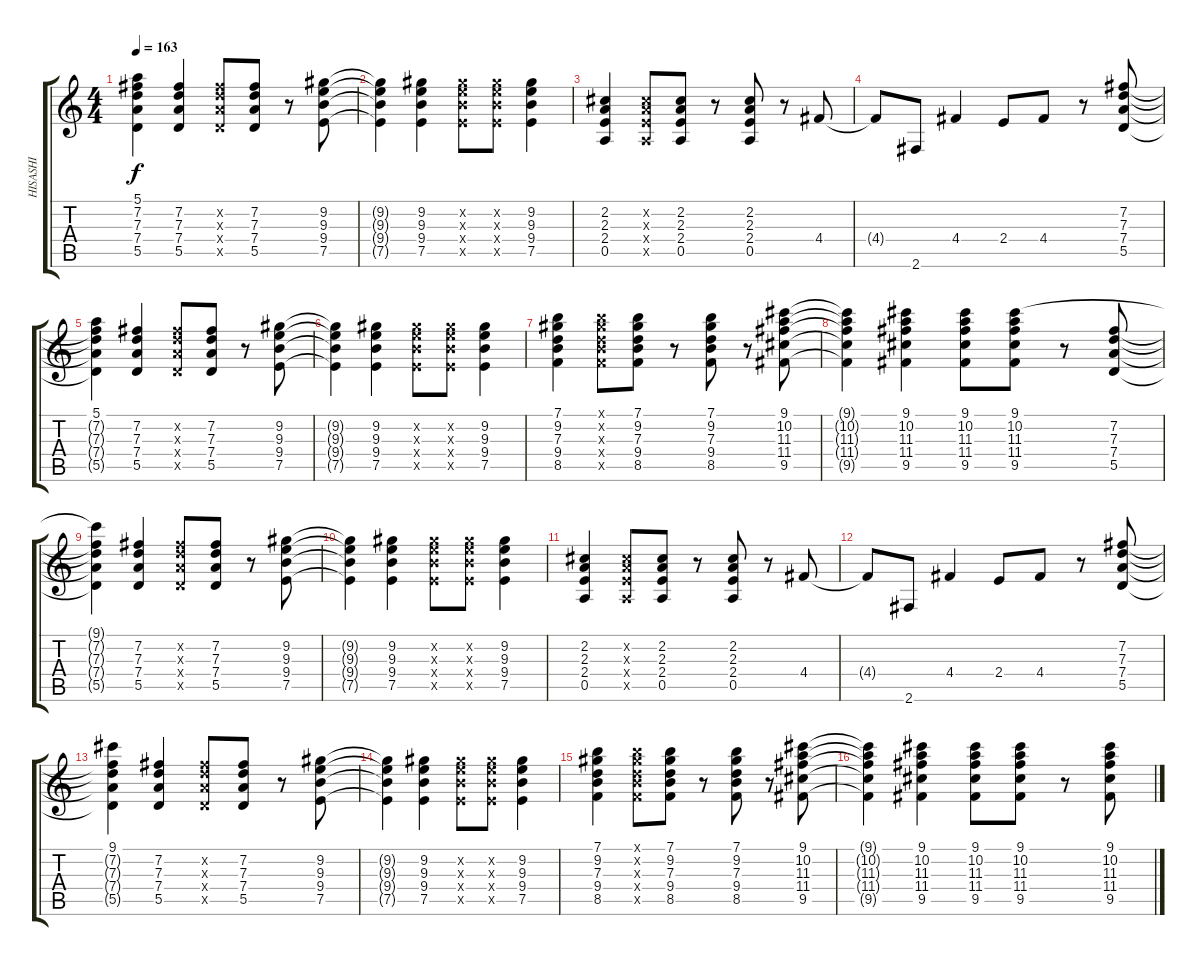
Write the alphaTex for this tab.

\track ("HISASHI" "HISASHI") {instrument overdrivenguitar}
\staff {score tabs}
\tuning (E4 B3 G3 D3 A2 E2) {hide}
\ts (4 4)
\tempo 163
\clef g2
\ks c
(5.1{t} 7.2{t} 7.3{t} 7.4{t} 5.5{t}).4{dy f} (7.2 7.3 7.4 5.5).4 (7.2{x} 7.3{x} 7.4{x} 5.5{x}).8 (7.2 7.3 7.4 5.5).8 r.8 (9.2 9.3 9.4 7.5).8 |
(9.2{t} 9.3{t} 9.4{t} 7.5{t}).4 (9.2 9.3 9.4 7.5).4 (9.2{x} 9.3{x} 9.4{x} 7.5{x}).8 (9.2{x} 9.3{x} 9.4{x} 7.5{x}).8 (9.2 9.3 9.4 7.5).4 |
(2.2 2.3 2.4 0.5).4 (2.2{x} 2.3{x} 2.4{x} 0.5{x}).8 (2.2 2.3 2.4 0.5).8 r.8 (2.2 2.3 2.4 0.5).8 r.8 4.4.8 |
4.4{t}.8 2.6.8 4.4.4 2.4.8 4.4.8 r.8 (7.2 7.3 7.4 5.5).8 |
(5.1 7.2{t} 7.3{t} 7.4{t} 5.5{t}).4 (7.2 7.3 7.4 5.5).4 (7.2{x} 7.3{x} 7.4{x} 5.5{x}).8 (7.2 7.3 7.4 5.5).8 r.8 (9.2 9.3 9.4 7.5).8 |
(9.2{t} 9.3{t} 9.4{t} 7.5{t}).4 (9.2 9.3 9.4 7.5).4 (9.2{x} 9.3{x} 9.4{x} 7.5{x}).8 (9.2{x} 9.3{x} 9.4{x} 7.5{x}).8 (9.2 9.3 9.4 7.5).4 |
(7.1 9.2 7.3 9.4 8.5).4 (7.1{x} 9.2{x} 7.3{x} 9.4{x} 8.5{x}).8 (7.1 9.2 7.3 9.4 8.5).8 r.8 (7.1 9.2 7.3 9.4 8.5).8 r.8 (9.1 10.2 11.3 11.4 9.5).8 |
(9.1{t} 10.2{t} 11.3{t} 11.4{t} 9.5{t}).4 (9.1 10.2 11.3 11.4 9.5).4 (9.1 10.2 11.3 11.4 9.5).8 (9.1 10.2 11.3 11.4 9.5).8 r.8 (7.2 7.3 7.4 5.5).8 |
(9.1{t} 7.2{t} 7.3{t} 7.4{t} 5.5{t}).4 (7.2 7.3 7.4 5.5).4 (7.2{x} 7.3{x} 7.4{x} 5.5{x}).8 (7.2 7.3 7.4 5.5).8 r.8 (9.2 9.3 9.4 7.5).8 |
(9.2{t} 9.3{t} 9.4{t} 7.5{t}).4 (9.2 9.3 9.4 7.5).4 (9.2{x} 9.3{x} 9.4{x} 7.5{x}).8 (9.2{x} 9.3{x} 9.4{x} 7.5{x}).8 (9.2 9.3 9.4 7.5).4 |
(2.2 2.3 2.4 0.5).4 (2.2{x} 2.3{x} 2.4{x} 0.5{x}).8 (2.2 2.3 2.4 0.5).8 r.8 (2.2 2.3 2.4 0.5).8 r.8 4.4.8 |
4.4{t}.8 2.6.8 4.4.4 2.4.8 4.4.8 r.8 (7.2 7.3 7.4 5.5).8 |
(9.1 7.2{t} 7.3{t} 7.4{t} 5.5{t}).4 (7.2 7.3 7.4 5.5).4 (7.2{x} 7.3{x} 7.4{x} 5.5{x}).8 (7.2 7.3 7.4 5.5).8 r.8 (9.2 9.3 9.4 7.5).8 |
(9.2{t} 9.3{t} 9.4{t} 7.5{t}).4 (9.2 9.3 9.4 7.5).4 (9.2{x} 9.3{x} 9.4{x} 7.5{x}).8 (9.2{x} 9.3{x} 9.4{x} 7.5{x}).8 (9.2 9.3 9.4 7.5).4 |
(7.1 9.2 7.3 9.4 8.5).4 (7.1{x} 9.2{x} 7.3{x} 9.4{x} 8.5{x}).8 (7.1 9.2 7.3 9.4 8.5).8 r.8 (7.1 9.2 7.3 9.4 8.5).8 r.8 (9.1 10.2 11.3 11.4 9.5).8 |
(9.1{t} 10.2{t} 11.3{t} 11.4{t} 9.5{t}).4 (9.1 10.2 11.3 11.4 9.5).4 (9.1 10.2 11.3 11.4 9.5).8 (9.1 10.2 11.3 11.4 9.5).8 r.8 (9.1 10.2 11.3 11.4 9.5).8
